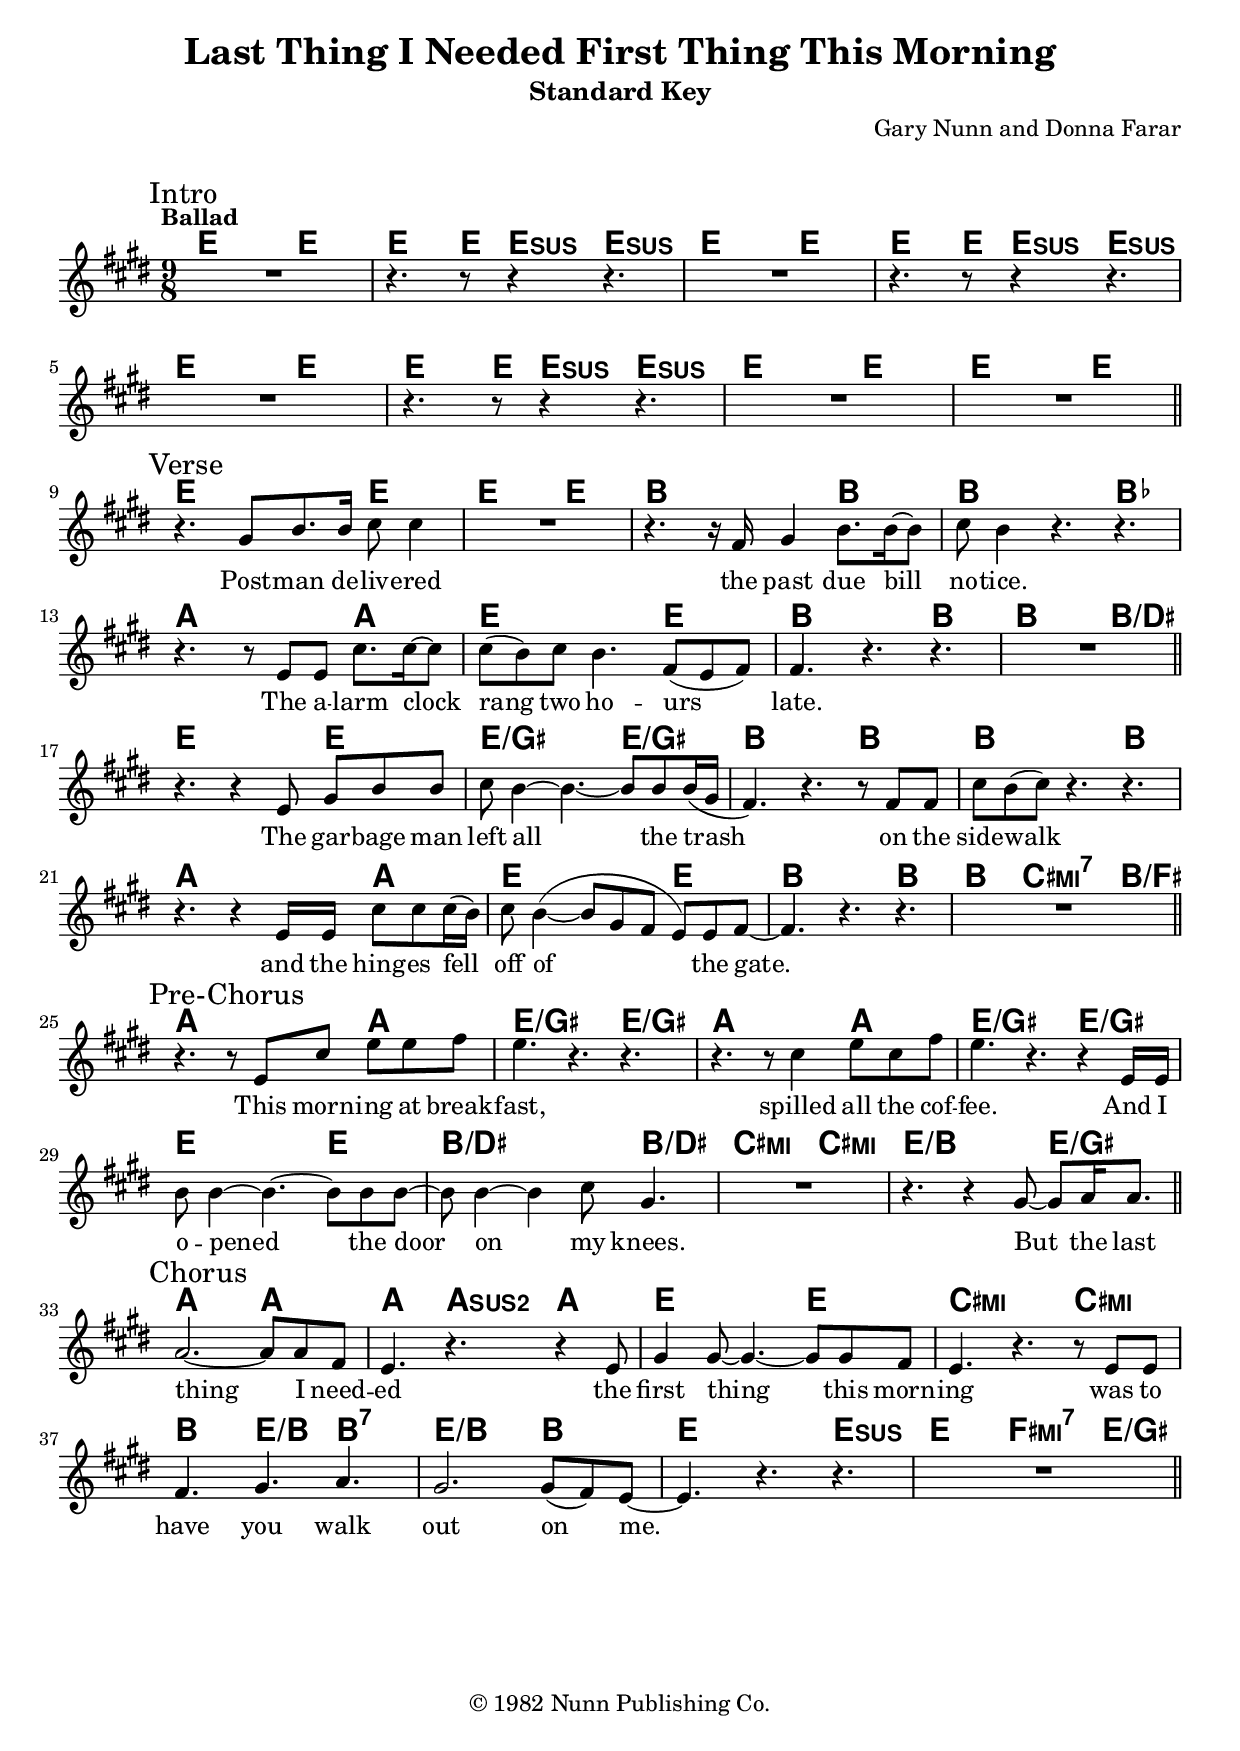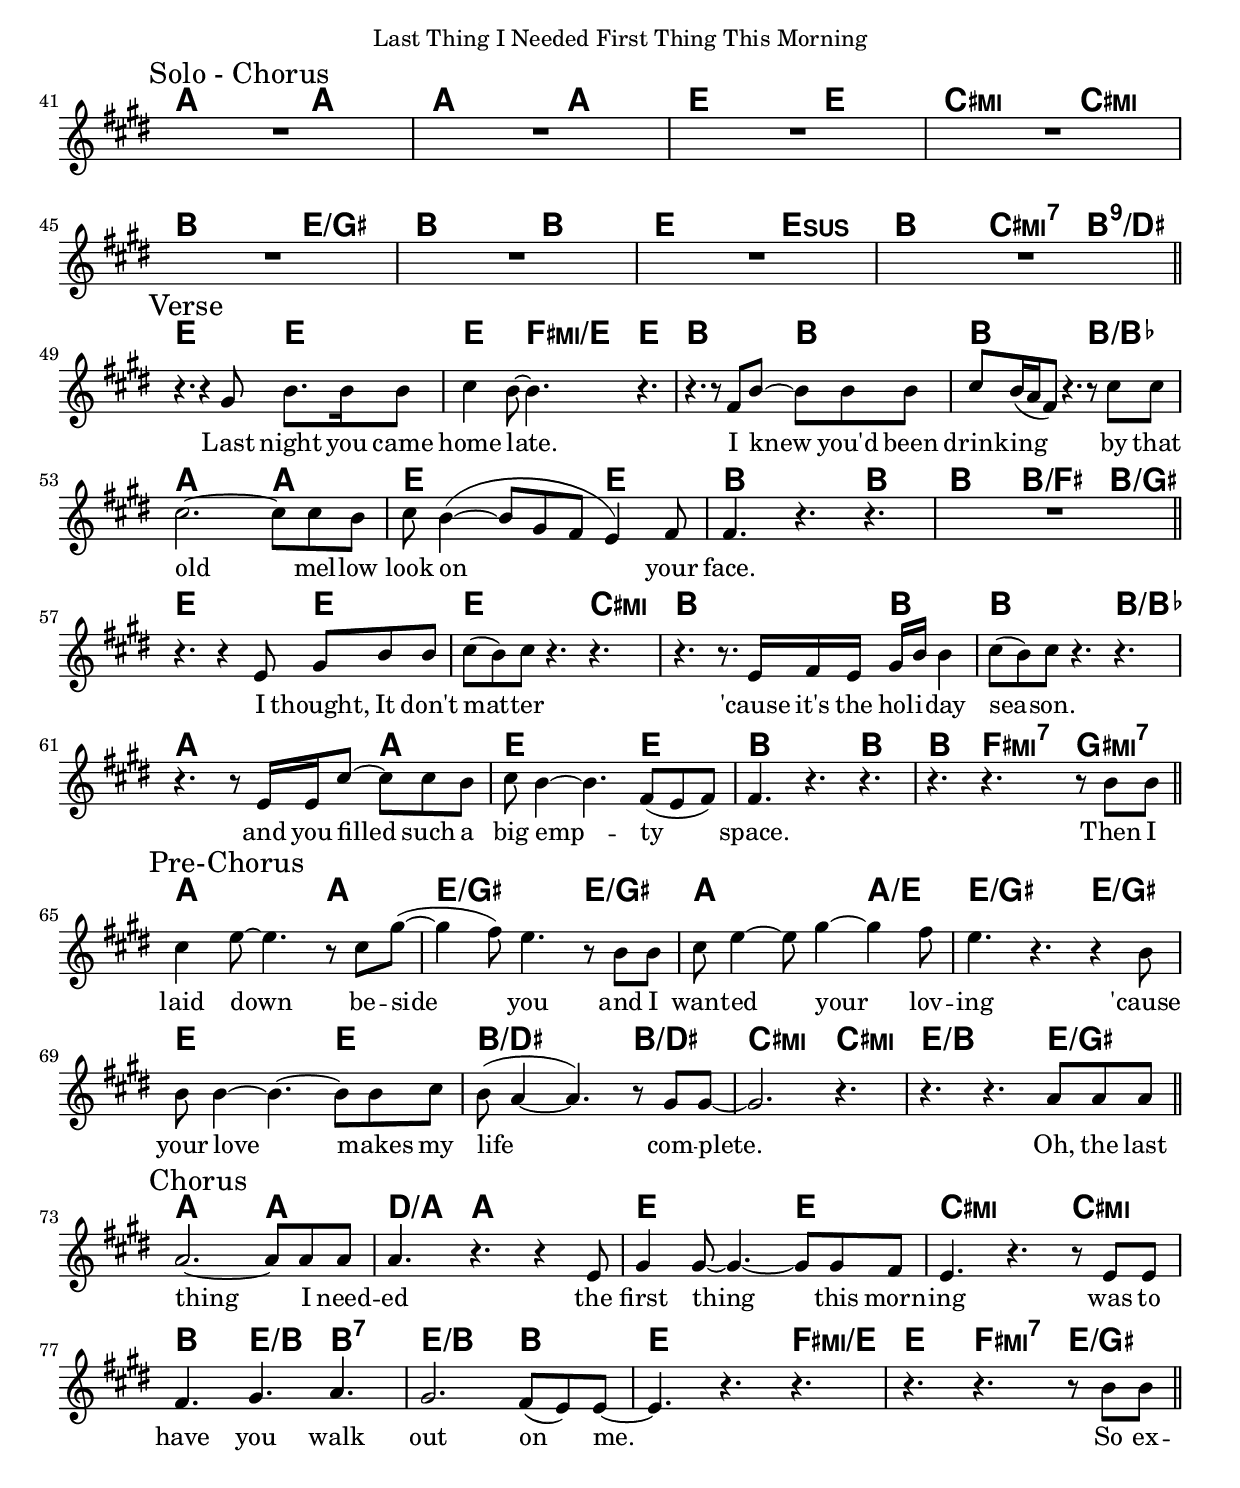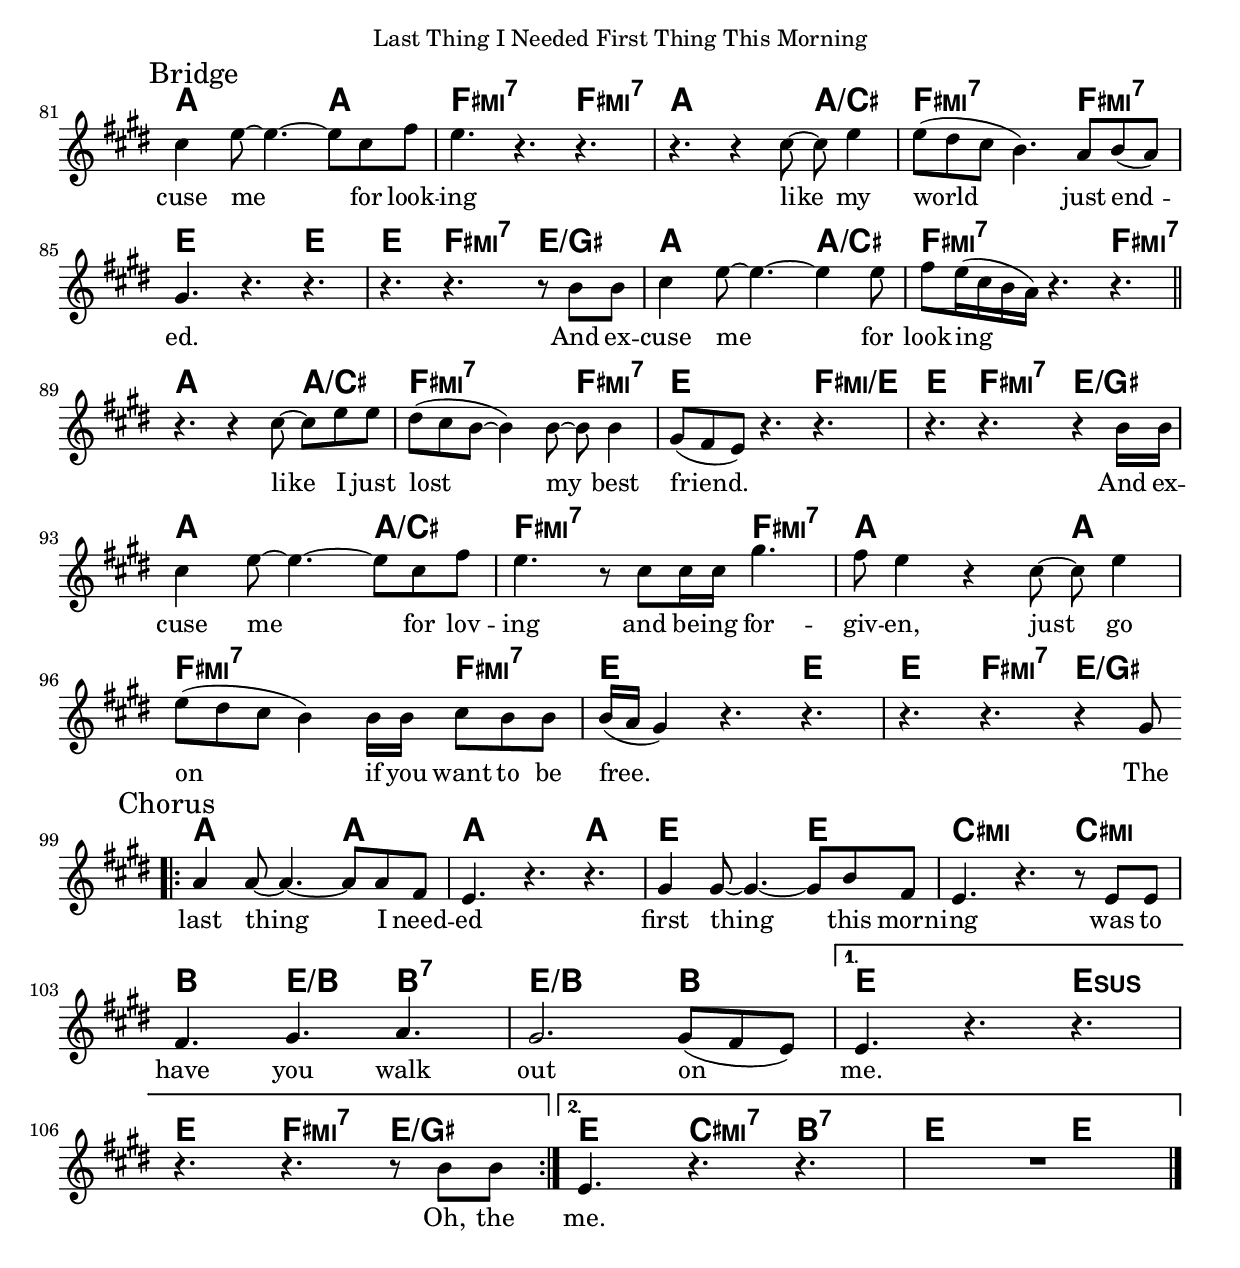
\version "2.18.2"

\include "english.ly"

instrument = "Standard Key"
whatKey = e
whatClef = "treble"

%% -*- Mode: LilyPond -*-

\include "lead-sheets.ily"

\header {
  title = "Last Thing I Needed First Thing This Morning"
  subtitle = \instrument
  poet = ""
  composer = "Gary Nunn and Donna Farar"
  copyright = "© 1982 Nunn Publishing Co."
}

refrainLyrics = \lyricmode {
  Post -- man de -- liv -- ered
  the past due bill no -- tice.
  The a -- larm clock rang two ho -- urs late.
  
  The gar -- bage man left all the trash on the side -- walk
  and the hing -- es fell off of the gate.
  
  This morn -- ing at break -- fast,
  spilled all the cof -- fee.
  And I o -- pened the door on my knees.
  
  But the last thing I need -- ed the first thing this morn -- ing
  was to have you walk out on me.
  
  Last night you came home late.
  I knew you'd been drink -- ing
  by that old mel -- low look on your face.
  
  I thought, It don't mat -- ter 'cause it's the hol -- i -- day sea -- son.
  and you filled such a big emp -- ty space.
  
  Then I laid down be -- side you and I want -- ed your lov -- ing
  'cause your love makes my life com -- plete.
  
  Oh, the last thing I need -- ed the first thing this morn -- ing
  was to have you walk out on me.

  So ex -- cuse me for look -- ing like my world just end -- ed.
  And ex -- cuse me for look -- ing like I just lost my best friend.
  And ex -- cuse me for lov -- ing and be -- ing for -- giv -- en,
  just go on if you want to be free.
  
  The last thing I need -- ed first thing this morn -- ing
  was to have you walk out on me.

  Oh, the
  
  me.
}

refrainChords = \chordmode {
  e2. e4. e4. e8 e4:sus e4.:sus e2. e4. e4. e8 e4:sus e4.:sus
  e2. e4. e4. e8 e4:sus e4.:sus e2. e4. e2. e4.
  
  e2. e4. e2. e4. b2. b4.
  b2. bf4. a2. a4. e2. e4. b2. b4. b2. b4./ds
  e2. e4. e2./gs e4./gs b2. b4. b2. b4.
  a2. a4. e2. e4. b2. b4. b4. cs4.:m7 b4./fs
  a2. a4. e2./gs e4./gs a2. a4. e2./gs e4./gs e2. e4.
  b2./ds b4./ds cs2.:m cs4.:m e2./b e4./gs a2. a4.
  a4. a4.:sus2 a4.
  
  e2. e4. cs2.:m cs4.:m b4. e4./b b4.:7 e2./b b4.
  e2. e4.:sus e4. fs4.:m7 e4./gs a2. a4. a2. a4.
  
  e2. e4. cs2.:m cs4.:m b2. e4./gs b2. b4.
  e2. e4.:sus b4. cs4.:m7 b4.:9/ds
  
  e2. e4. e4. fs4.:m/e e4. b2. b4. b2. b4./bf
  a2. a4. e2. e4. b2. b4. b4. b4./fs b4./gs e2. e4. e2. cs4.:m
  b2. b4. b2. b4./bf a2. a4. e2. e4. b2. b4. b4. fs4.:m7 gs4.:m7
  a2. a4. e2./gs e4./gs a2. a4./e
  e2./gs e4./gs e2. e4. b2./ds b4./ds
  cs2.:m cs4.:m e2./b e4./gs
  
  a2. a4. d4./a a2. e2. e4. cs2.:m cs4.:m
  b4. e4./b b4.:7 e2./b b4. e2. fs4.:m/e e4. fs4.:m7 e4./gs
  a2. a4. fs2.:m7 fs4.:m7 a2. a4./cs fs2.:m7 fs4.:m7 e2. e4.
  
  e4. fs4.:m7 e4./gs a2. a4./cs fs2.:m7 fs4.:m7
  a2. a4./cs fs2.:m7 fs4.:m7 e2. fs4.:m/e
  
  e4. fs4.:m7 e4./gs a2. a4./cs fs2.:m7 fs4.:m7
  a2. a4. fs2.:m7 fs4.:m7 e2. e4.
  
  e4. fs4.:m7 e4./gs
  
  a2. a4. a2. a4. e2. e4. cs2.:m cs4.:m
  b4. e4./b b4.:7 e2./b b4.
  
  e2. e4.:sus e4. fs4.:m7 e4./gs
  
  e4. cs4.:m7 b4.:7sus e2. e4.
}

refrainKey = e

refrainMelody = \relative f' {
  \time 9/8
  \key \refrainKey \major
  \clef \whatClef
  \tempo "Ballad"

  \mark \markup "Intro"

  R8*9 |
  r4. r8 r4 r4. |
  R8*9 |
  r4. r8 r4 r4. |
  R8*9 |
  r4. r8 r4 r4. |
  R8*9 |
  R8*9 |

  \bar "||"
  \break

  \mark \markup "Verse"

  r4. gs8 b8. b16 cs8 cs4 |
  R8*9 |
  r4. r16 fs,16 gs4 b8. b16~ b8 |
  cs8 b4 r4. r4. |
  
  \break
  
  r4. r8 e,8 e8 cs'8. cs16~ cs8 |
  cs8( b8) cs8 b4. fs8( e8 fs8) |
  fs4. r4. r4. |
  R8*9 |

  \bar "||"
  \break

  r4. r4 e8 gs8 b8 b8 |
  cs8 b4~ b4.~ b8 b8 b16( gs16 |
  fs4.) r4. r8 fs8 fs8 |
  cs'8 b8( cs8) r4. r4. |
  
  \break

  r4. r4 e,16 e16 cs'8 cs8 cs16( b16) |
  cs8 b4~( b8 gs8 fs8 e8) e8 fs8~ |
  fs4. r4. r4. |
  R8*9 |

  \bar "||"
  \break

  \mark \markup "Pre-Chorus"

  r4. r8 e8 cs'8 e8 e8 fs8 |
  e4. r4. r4. |
  r4. r8 cs4 e8 cs8 fs8 |
  e4. r4. r4 e,16 e16 |
  
  \break

  b'8 b4~ b4.~ b8 b8 b8~ |
  b8 b4~ b4 cs8 gs4. |
  R8*9 |
  r4. r4 gs8~ gs8 a16 a8. |

  \bar "||"
  \break

  \mark \markup "Chorus"

  a2.~ a8 a8 fs8 |
  e4. r4. r4 e8 |
  gs4 gs8~ gs4.~ gs8 gs8 fs8 |
  e4. r4. r8 e8 e8 |
  
  \break

  fs4. gs4. a4. |
  gs2. gs8( fs8) e8~ |
  e4. r4. r4. |
  R8*9 |

  \bar "||"
  \break

  \mark \markup "Solo - Chorus"
  \repeat unfold 8 { R8*9 | }

  \bar "||"
  \break

  \mark \markup "Verse"

  r4. r4 gs8 b8. b16 b8 |
  cs4 b8~ b4. r4. |
  r4. r8 fs8 b8~ b8 b8 b8 |
  cs8 b16( a16 fs8) r4. r8 cs'8 cs8 |
  
  \break
  
  cs2.~ cs8 cs8 b8 |
  cs8 b4~( b8 gs8 fs8 e4) fs8 |
  fs4. r4. r4. |
  R8*9 |

  \bar "||"
  \break

  r4. r4 e8 gs8 b8 b8 |
  cs8( b8) cs8 r4. r4. |
  r4. r8. e,16 fs16 e16 gs16 b16 b4 |
  cs8( b8) cs8 r4. r4. |
  
  \break
  
  r4. r8 e,16 e16 cs'8~ cs8 cs8 b8 |
  cs8 b4~ b4. fs8( e8 fs8) |
  fs4. r4. r4. |
  r4. r4. r8 b8 b8 |

  \bar "||"
  \break

  \mark \markup "Pre-Chorus"

  cs4 e8~ e4. r8 cs8 gs'8~( |
  gs4 fs8) e4. r8 b8 b8 |
  cs8 e4~ e8 gs4~ gs4 fs8 |
  e4. r4. r4 b8 |
  
  \break

  b8 b4~ b4.~ b8 b8 cs8 |
  b8( a4~ a4.) r8 gs8 gs8~ |
  gs2. r4. |
  r4. r4. a8 a8 a8 |

  \bar "||"
  \break

  \mark \markup "Chorus"
  
  a2.~ a8 a8 a8 |
  a4. r4. r4 e8 |
  gs4 gs8~ gs4.~ gs8 gs8 fs8 |
  e4. r4. r8 e8 e8 |
  
  \break
  
  fs4. gs4. a4. |
  gs2. fs8( e8) e8~ |
  e4. r4. r4. |
  r4. r4. r8 b'8 b8 |

  \bar "||"
  \pageBreak

  \mark \markup "Bridge"

  cs4 e8~ e4.~ e8 cs8 fs8 |
  e4. r4. r4. |
  r4. r4 cs8~ cs8 e4 |
  e8( ds8 cs8 b4.) a8 b8( a8) |

  \break
  
  gs4. r4. r4. |
  r4. r4. r8 b8 b8 |
  cs4 e8~ e4.~ e4 e8 |
  fs8 e16( cs16 b16 a16) r4. r4. |

  \bar "||"
  \break

  r4. r4 cs8~ cs8 e8 e8 |
  ds8( cs8 b8~ b4) b8~ b8 b4 |
  gs8( fs8 e8) r4. r4. |
  r4. r4. r4 b'16 b16 |
  
  \break

  cs4 e8~ e4.~ e8 cs8 fs8 |
  e4. r8 cs8 cs16 cs16 gs'4. |
  fs8 e4 r4 cs8~ cs8 e4 |
  e8( ds8 cs8 b4) b16 b16 cs8 b8 b8 |

  b16( a16 gs4) r4. r4. |
  r4. r4. r4 gs8 |

  \bar "||"
  \break

  \bar ".|:"
  \mark \markup "Chorus"
  \repeat volta 2 {

    a4 a8~ a4.~ a8 a8 fs8 |
    e4. r4. r4. |
    gs4 gs8~ gs4.~ gs8 b8 fs8 |
    e4. r4. r8 e8 e8 |
    
    \break
    
    fs4. gs4. a4. |
    gs2.  gs8( fs8 e8) |

  }
  \alternative {
    { 
      e4. r4. r4. |
      r4. r4. r8 b'8 b8 |
    }
    { 
      e,4. r4. r4. |
      R8*9 |
    }
  }
    

  \bar "|."
}

\include "paper.ily"

\markup {
  % Leave a gap after the header
  \vspace #1
}

\include "refrain.ily"

